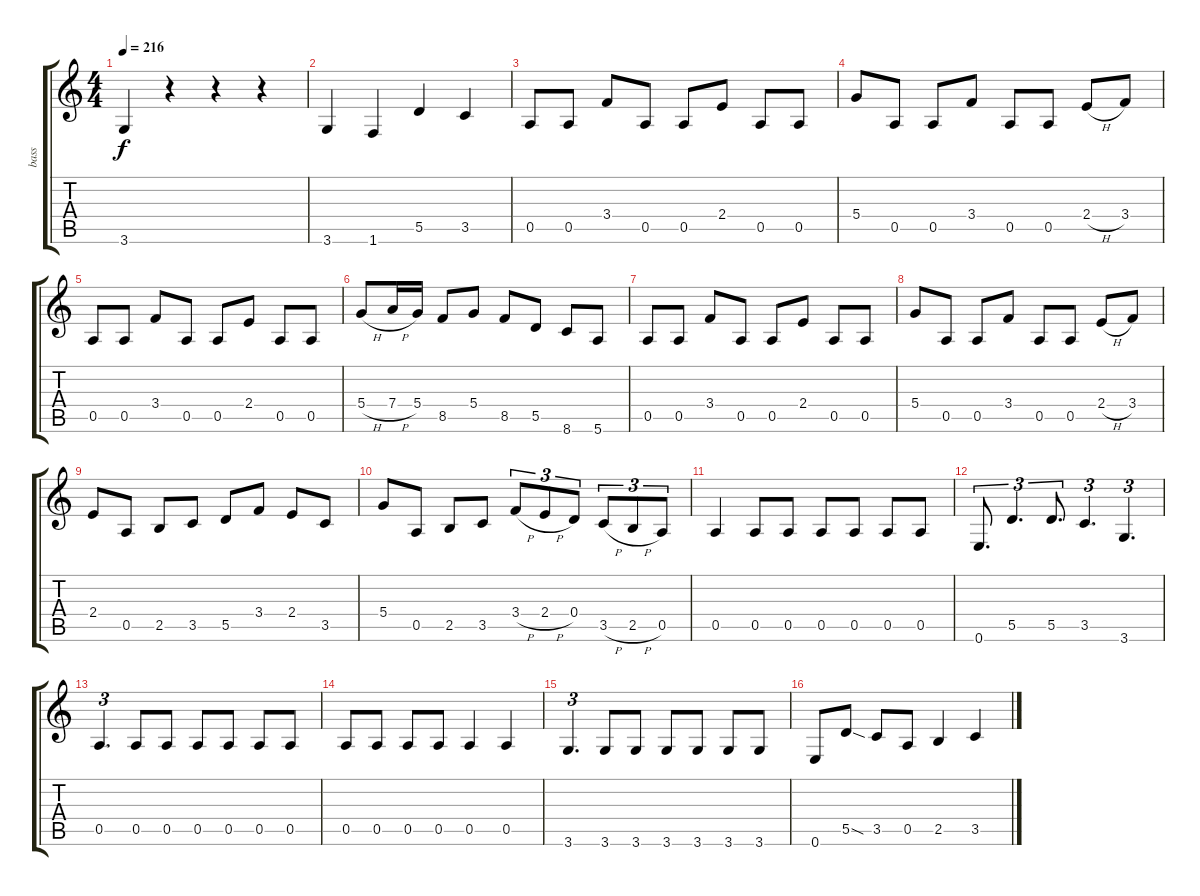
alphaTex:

\track ("bass" "bass") {instrument electricbassfinger}
\staff {score tabs}
\tuning (E4 B3 G3 D3 A2 E2) {hide}
\ts (4 4)
\tempo 216
\clef g2
\ks c
3.6.4{dy f} r.4 r.4 r.4 |
3.6.4 1.6.4 5.5.4 3.5.4 |
0.5.8 0.5.8 3.4.8 0.5.8 0.5.8 2.4.8 0.5.8 0.5.8 |
5.4.8 0.5.8 0.5.8 3.4.8 0.5.8 0.5.8 2.4{h}.8 3.4.8 |
0.5.8 0.5.8 3.4.8 0.5.8 0.5.8 2.4.8 0.5.8 0.5.8 |
5.4{h}.8 7.4{h}.16 5.4.16 8.5.8 5.4.8 8.5.8 5.5.8 8.6.8 5.6.8 |
0.5.8 0.5.8 3.4.8 0.5.8 0.5.8 2.4.8 0.5.8 0.5.8 |
5.4.8 0.5.8 0.5.8 3.4.8 0.5.8 0.5.8 2.4{h}.8 3.4.8 |
2.4.8 0.5.8 2.5.8 3.5.8 5.5.8 3.4.8 2.4.8 3.5.8 |
5.4.8 0.5.8 2.5.8 3.5.8 3.4{h}.8{tu (3 2)} 2.4{h}.8{tu (3 2)} 0.4.8{tu (3 2)} 3.5{h}.8{tu (3 2)} 2.5{h}.8{tu (3 2)} 0.5.8{tu (3 2)} |
0.5.4 0.5.8 0.5.8 0.5.8 0.5.8 0.5.8 0.5.8 |
0.6.8{d tu (3 2)} 5.5.4{d tu (3 2)} 5.5.8{d tu (3 2)} 3.5.4{d tu (3 2)} 3.6.4{d tu (3 2)} |
0.5.4{d tu (3 2)} 0.5.8 0.5.8 0.5.8 0.5.8 0.5.8 0.5.8 |
0.5.8 0.5.8 0.5.8 0.5.8 0.5.4 0.5.4 |
3.6.4{d tu (3 2)} 3.6.8 3.6.8 3.6.8 3.6.8 3.6.8 3.6.8 |
0.6.8 5.5{sod}.8 3.5.8 0.5.8 2.5.4 3.5.4
